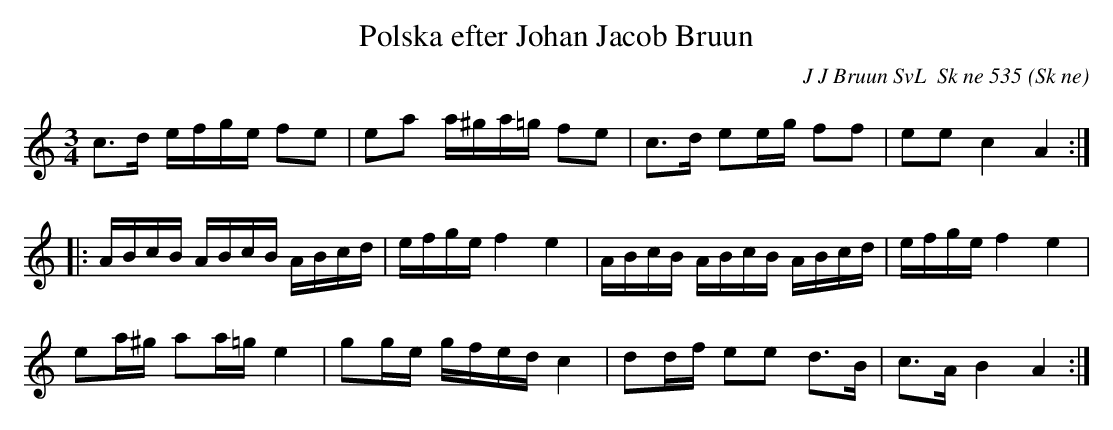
X:1
T:Polska efter Johan Jacob Bruun
C:J J Bruun SvL  Sk ne 535
O:Sk ne
M:3/4
L:1/8
K:Am
c3/2d/ e/f/g/e/ fe |ea a/^g/a/=g/ fe |c3/2d/ ee/g/ ff |ee c2 A2 ::
A/B/c/B/ A/B/c/B/ A/B/c/d/ |e/f/g/e/ f2 e2 |A/B/c/B/ A/B/c/B/ A/B/c/d/ |e/f/g/e/ f2 e2 |
ea/^g/ aa/=g/ e2 |gg/e/ g/f/e/d/ c2 |dd/f/ ee d3/2B/ |c3/2A/ B2 A2 :|
